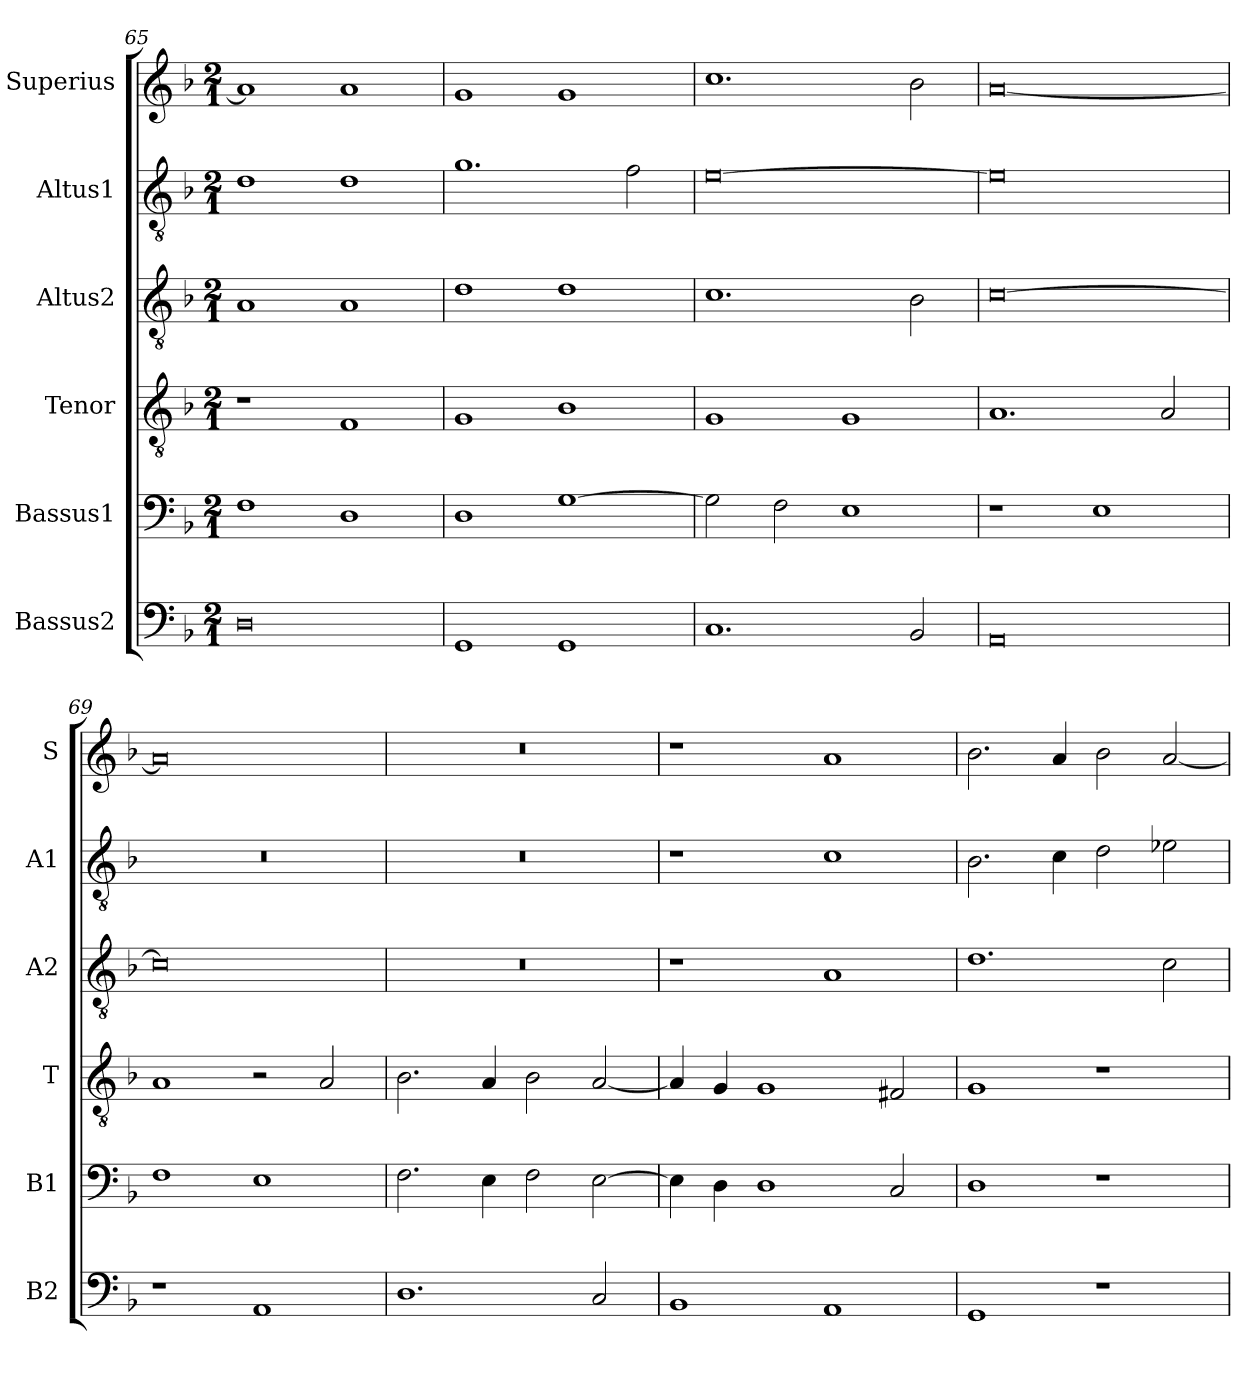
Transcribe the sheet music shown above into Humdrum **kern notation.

**kern	**kern	**kern	**kern	**kern	**kern
*part6	*part5	*part4	*part3	*part2	*part1
*staff6	*staff5	*staff4	*staff3	*staff2	*staff1
*I"Bassus2	*I"Bassus1	*I"Tenor	*I"Altus2	*I"Altus1	*I"Superius
*I'B2	*I'B1	*I'T	*I'A2	*I'A1	*I'S
*clefF4	*clefF4	*clefGv2	*clefGv2	*clefGv2	*clefG2
*k[b-]	*k[b-]	*k[b-]	*k[b-]	*k[b-]	*k[b-]
*M2/1	*M2/1	*M2/1	*M2/1	*M2/1	*M2/1
=65	=65	=65	=65	=65	=65
0D	1F	1r	1A	1d	1a]
.	1D	1F	1A	1d	1a
=66	=66	=66	=66	=66	=66
1GG	1D	1G	1d	1.g	1g
1GG	[1G	1B-	1d	.	1g
.	.	.	.	2f\	.
=67	=67	=67	=67	=67	=67
1.C	2G\]	1G	1.c	[0e	1.cc
.	2F\	.	.	.	.
.	1E	1G	.	.	.
2BB-/	.	.	2B-\	.	2b-\
=68	=68	=68	=68	=68	=68
0AA	1r	1.A	[0c	0e]	[0a
.	1E	.	.	.	.
.	.	2A/	.	.	.
=69	=69	=69	=69	=69	=69
1r	1F	1A	0c]	0r	0a]
1AA	1E	2r	.	.	.
.	.	2A/	.	.	.
=70	=70	=70	=70	=70	=70
1.D	2.F\	2.B-\	0r	0r	0r
.	4E\	4A/	.	.	.
.	2F\	2B-\	.	.	.
2C/	[2E\	[2A/	.	.	.
=71	=71	=71	=71	=71	=71
1BB-	4E\]	4A/]	1r	1r	1r
.	4D\	4G/	.	.	.
.	1D	1G	.	.	.
1AA	.	.	1A	1c	1a
.	2C/	2F#X/	.	.	.
=72	=72	=72	=72	=72	=72
1GG	1D	1G	1.d	2.B-\	2.b-\
.	.	.	.	4c\	4a/
1r	1r	1r	.	2d\	2b-\
.	.	.	2c\	2e-X\	[2a/
=	=	=	=	=	=
*-	*-	*-	*-	*-	*-
